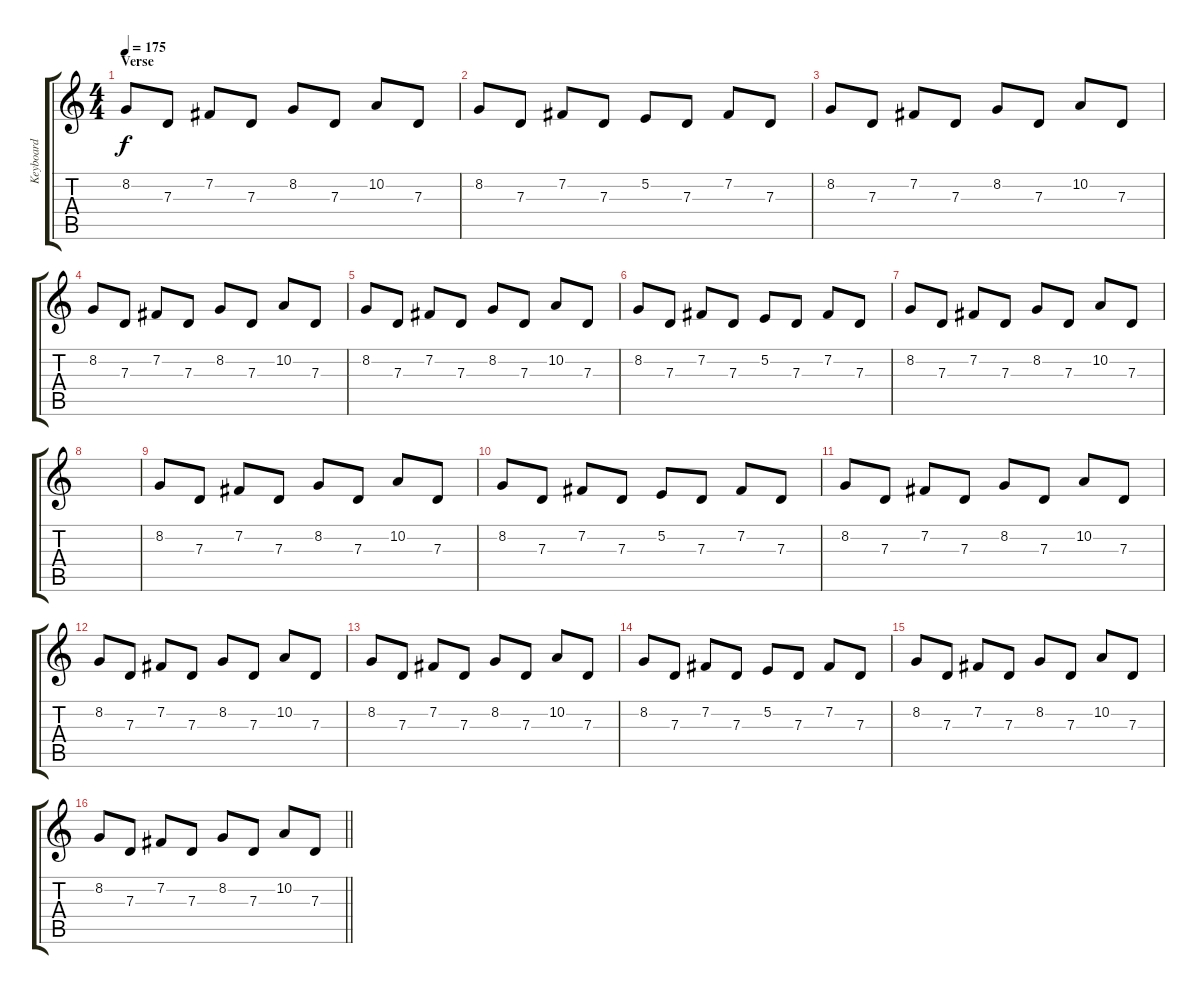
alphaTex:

\track ("Keyboard" "Keyboard") {instrument lead2sawtooth}
\staff {score tabs}
\tuning (E4 B3 G3 D3 A2 E2) {hide}
\ts (4 4)
\section ("" "Verse")
\tempo 175
\clef g2
\ks c
8.2.8{dy f} 7.3.8 7.2.8 7.3.8 8.2.8 7.3.8 10.2.8 7.3.8 |
8.2.8 7.3.8 7.2.8 7.3.8 5.2.8 7.3.8 7.2.8 7.3.8 |
8.2.8 7.3.8 7.2.8 7.3.8 8.2.8 7.3.8 10.2.8 7.3.8 |
8.2.8 7.3.8 7.2.8 7.3.8 8.2.8 7.3.8 10.2.8 7.3.8 |
8.2.8 7.3.8 7.2.8 7.3.8 8.2.8 7.3.8 10.2.8 7.3.8 |
8.2.8 7.3.8 7.2.8 7.3.8 5.2.8 7.3.8 7.2.8 7.3.8 |
8.2.8 7.3.8 7.2.8 7.3.8 8.2.8 7.3.8 10.2.8 7.3.8 |
|
8.2.8 7.3.8 7.2.8 7.3.8 8.2.8 7.3.8 10.2.8 7.3.8 |
8.2.8 7.3.8 7.2.8 7.3.8 5.2.8 7.3.8 7.2.8 7.3.8 |
8.2.8 7.3.8 7.2.8 7.3.8 8.2.8 7.3.8 10.2.8 7.3.8 |
8.2.8 7.3.8 7.2.8 7.3.8 8.2.8 7.3.8 10.2.8 7.3.8 |
8.2.8 7.3.8 7.2.8 7.3.8 8.2.8 7.3.8 10.2.8 7.3.8 |
8.2.8 7.3.8 7.2.8 7.3.8 5.2.8 7.3.8 7.2.8 7.3.8 |
8.2.8 7.3.8 7.2.8 7.3.8 8.2.8 7.3.8 10.2.8 7.3.8 |
\barLineRight lightlight
8.2.8 7.3.8 7.2.8 7.3.8 8.2.8 7.3.8 10.2.8 7.3.8
